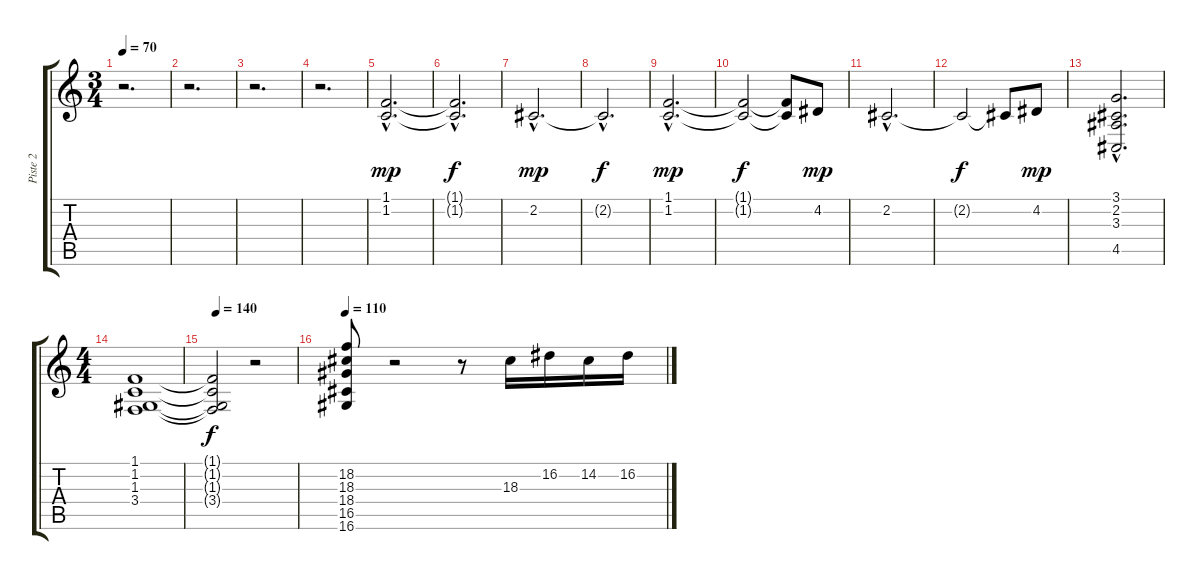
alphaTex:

\track ("Piste 2" "Piste 2") {instrument stringensemble1}
\staff {score tabs}
\tuning (E4 B3 G3 D3 A2 E2) {hide}
\ts (3 4)
\tempo 70
\clef g2
\ks c
r.2{d dy mp instrument stringensemble1} |
r.2{d} |
r.2{d} |
r.2{d} |
(1.1{hac} 1.2{hac}).2{d volume 2} |
(1.1{hac t} 1.2{hac t}).2{d dy f} |
2.2{hac}.2{d dy mp volume 10} |
2.2{hac t}.2{d dy f} |
(1.1{hac} 1.2{hac}).2{d dy mp volume 13} |
(1.1{t} 1.2{t}).2{dy f} (1.1{t} 1.2{t}).8 4.2.8{dy mp volume 15} |
2.2{hac}.2{d volume 16} |
2.2{t}.2{dy f} 2.2{t}.8 4.2.8{dy mp volume 16} |
(3.1{hac} 2.2{hac} 3.3{hac} 4.5{hac}).2{d volume 16} |
\ts (4 4)
(1.1 1.2 1.3 3.4).1{volume 16} |
\tempo 140
(1.1{t} 1.2{t} 1.3{t} 3.4{t}).2{dy f} r.2 |
\tempo 110
(18.2 18.3 18.4 16.5 16.6).8 r.2 r.8 18.3.16 16.2.16 14.2.16 16.2.16
